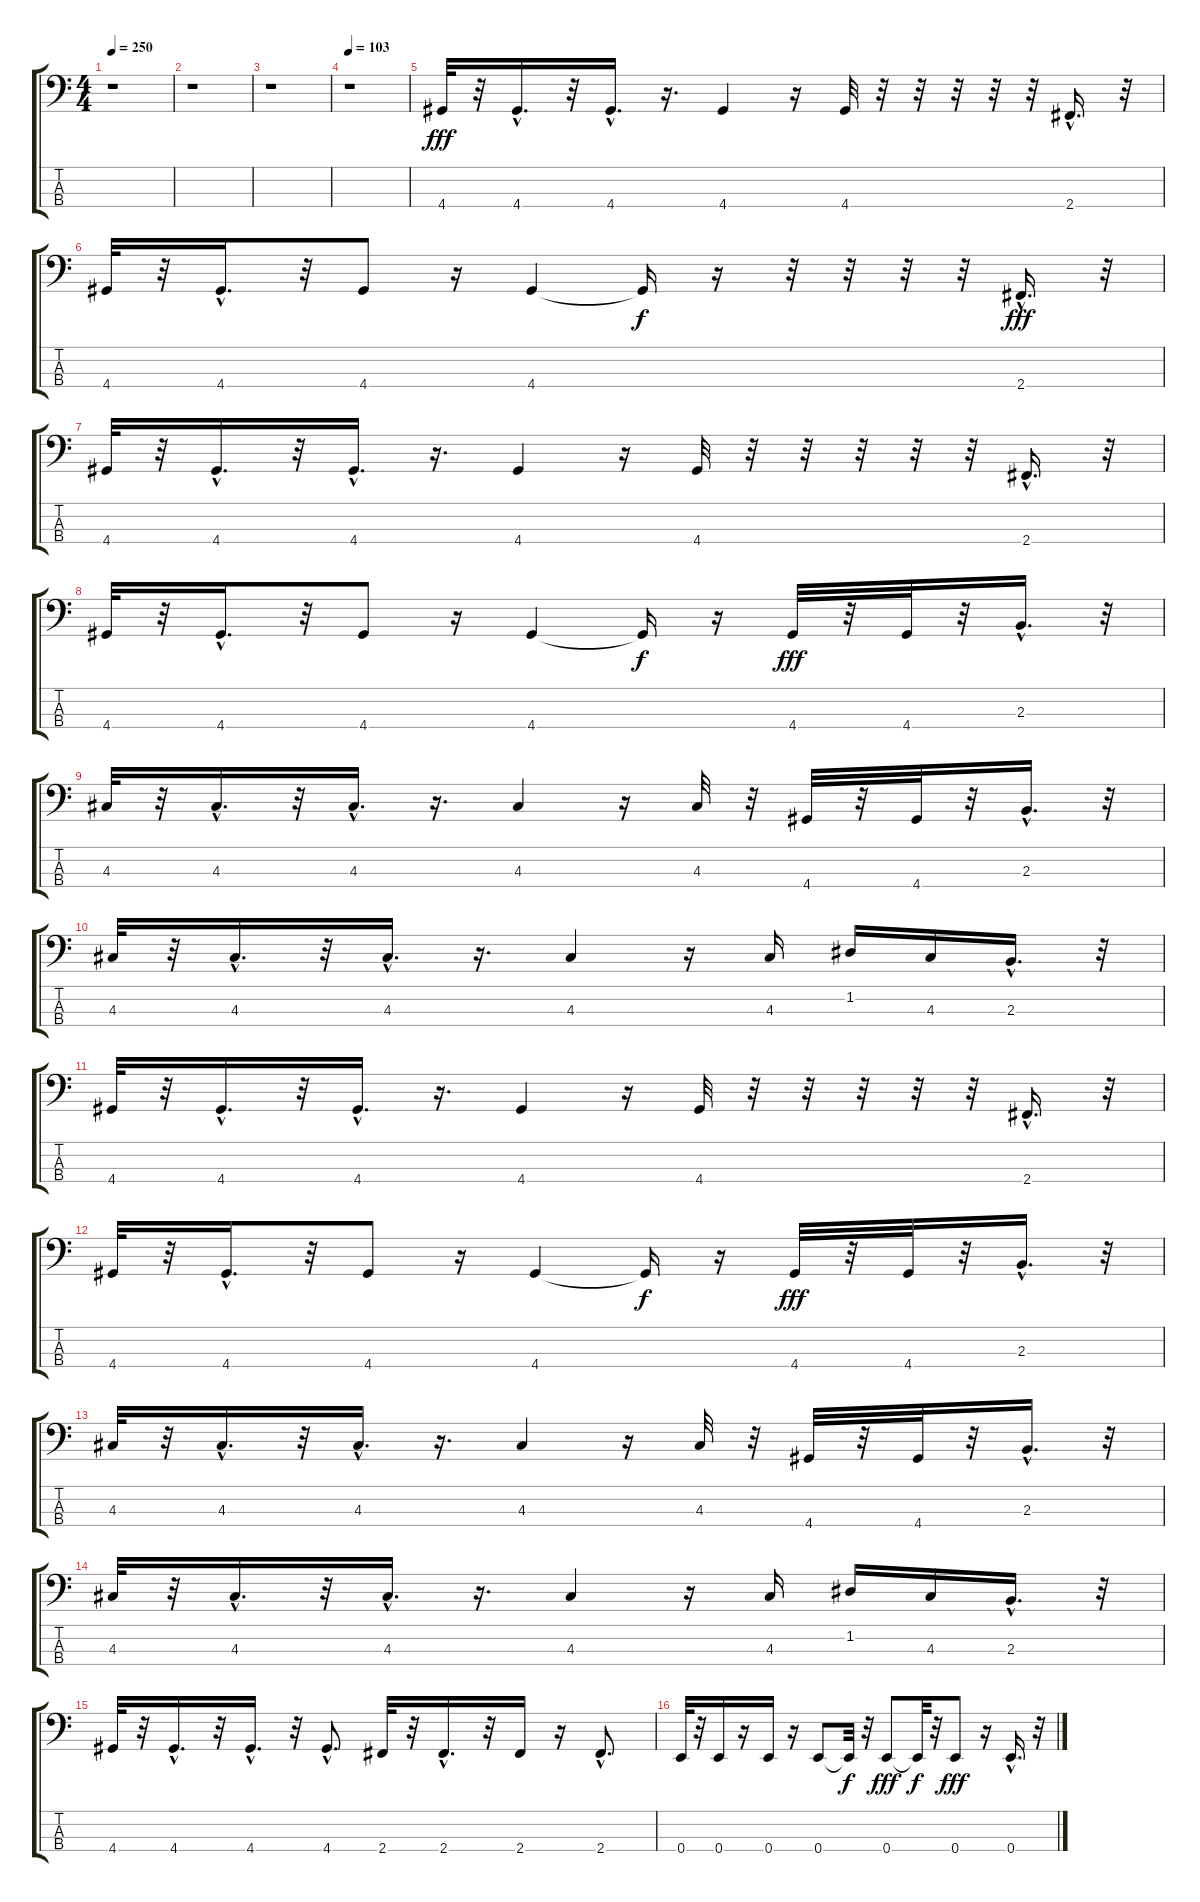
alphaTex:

\track "" {instrument electricbassfinger}
\staff {score tabs}
\tuning (G2 D2 A1 E1) {hide}
\ts (4 4)
\tempo 250
\clef f4
\ks c
r.1{dy fff instrument electricbassfinger} |
r.1 |
r.1 |
\tempo 103
r.1 |
4.4.32 r.32 4.4{hac}.16{d} r.32 4.4{hac}.16{d} r.16{d} 4.4.4 r.16 4.4.32 r.32 r.32 r.32 r.32 r.32 2.4{hac}.16{d} r.32 |
4.4.32 r.32 4.4{hac}.16{d} r.32 4.4.8 r.16 4.4.4 4.4{t}.16{dy f} r.16 r.32 r.32 r.32 r.32 2.4{hac}.16{d dy fff} r.32 |
4.4.32 r.32 4.4{hac}.16{d} r.32 4.4{hac}.16{d} r.16{d} 4.4.4 r.16 4.4.32 r.32 r.32 r.32 r.32 r.32 2.4{hac}.16{d} r.32 |
4.4.32 r.32 4.4{hac}.16{d} r.32 4.4.8 r.16 4.4.4 4.4{t}.16{dy f} r.16 4.4.32{dy fff} r.32 4.4.32 r.32 2.3{hac}.16{d} r.32 |
4.3.32 r.32 4.3{hac}.16{d} r.32 4.3{hac}.16{d} r.16{d} 4.3.4 r.16 4.3.32 r.32 4.4.32 r.32 4.4.32 r.32 2.3{hac}.16{d} r.32 |
4.3.32 r.32 4.3{hac}.16{d} r.32 4.3{hac}.16{d} r.16{d} 4.3.4 r.16 4.3.16 1.2.16 4.3.16 2.3{hac}.16{d} r.32 |
4.4.32 r.32 4.4{hac}.16{d} r.32 4.4{hac}.16{d} r.16{d} 4.4.4 r.16 4.4.32 r.32 r.32 r.32 r.32 r.32 2.4{hac}.16{d} r.32 |
4.4.32 r.32 4.4{hac}.16{d} r.32 4.4.8 r.16 4.4.4 4.4{t}.16{dy f} r.16 4.4.32{dy fff} r.32 4.4.32 r.32 2.3{hac}.16{d} r.32 |
4.3.32 r.32 4.3{hac}.16{d} r.32 4.3{hac}.16{d} r.16{d} 4.3.4 r.16 4.3.32 r.32 4.4.32 r.32 4.4.32 r.32 2.3{hac}.16{d} r.32 |
4.3.32 r.32 4.3{hac}.16{d} r.32 4.3{hac}.16{d} r.16{d} 4.3.4 r.16 4.3.16 1.2.16 4.3.16 2.3{hac}.16{d} r.32 |
4.4.32 r.32 4.4{hac}.16{d} r.32 4.4{hac}.16{d} r.32 4.4{hac}.8{d} 2.4.32 r.32 2.4{hac}.16{d} r.32 2.4.16 r.16 2.4{hac}.8{d} |
0.4.32 r.32 0.4.16 r.16 0.4.16 r.16 0.4.8 0.4{t}.32{dy f} r.32 0.4.8{dy fff} 0.4{t}.32{dy f} r.32 0.4.8{dy fff} r.16 0.4{hac}.16{d} r.32
